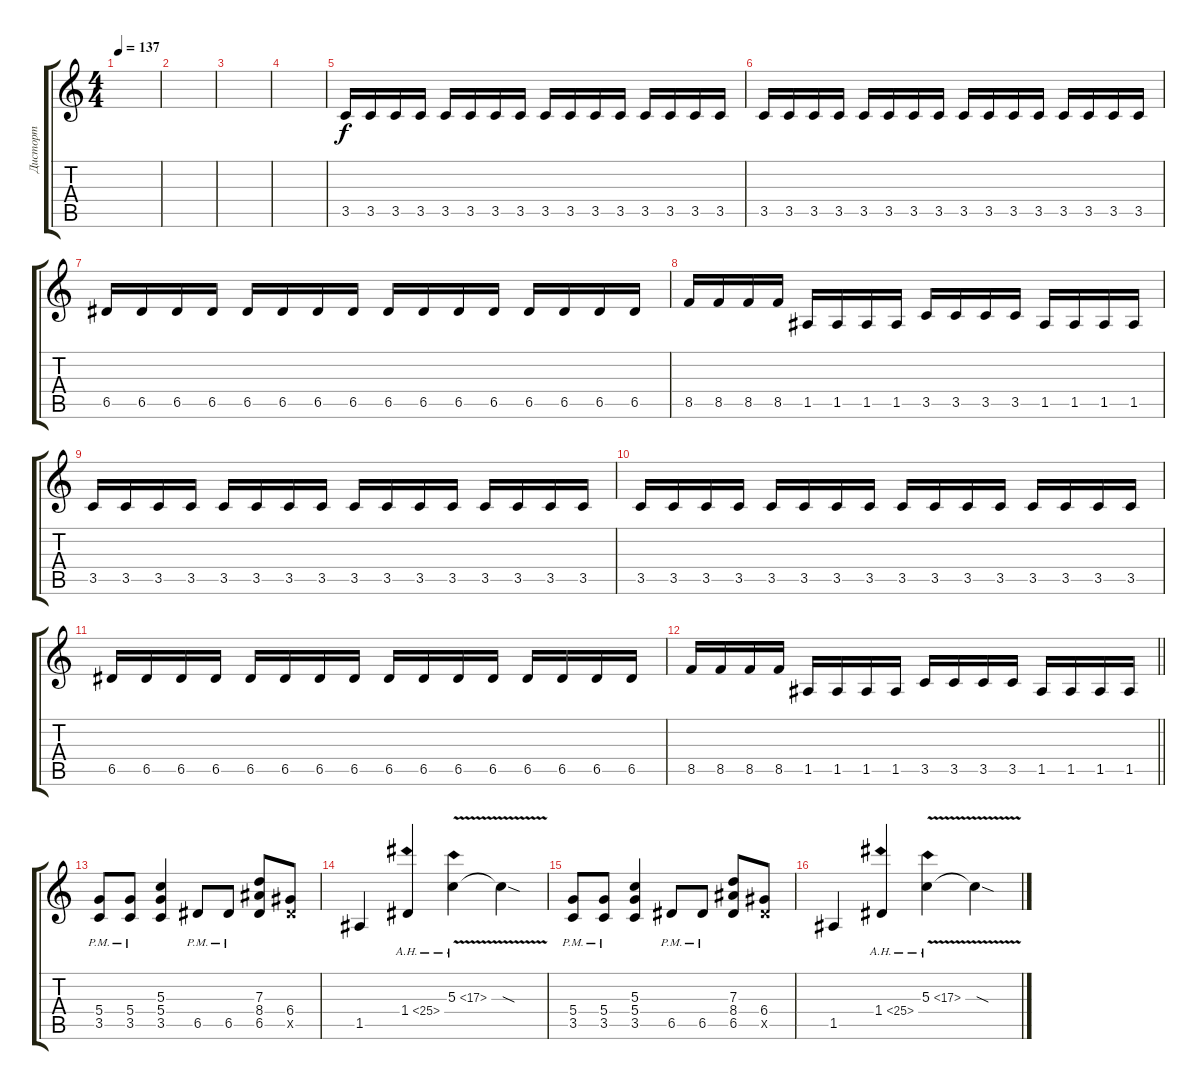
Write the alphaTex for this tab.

\track ("Дисторт" "Дисторт") {instrument distortionguitar}
\staff {score tabs}
\tuning (E4 B3 G3 D3 A2 E2) {hide}
\ts (4 4)
\tempo 137
\clef g2
\ks c
|
|
|
|
3.5.16 3.5.16 3.5.16 3.5.16 3.5.16 3.5.16 3.5.16 3.5.16 3.5.16 3.5.16 3.5.16 3.5.16 3.5.16 3.5.16 3.5.16 3.5.16 |
3.5.16 3.5.16 3.5.16 3.5.16 3.5.16 3.5.16 3.5.16 3.5.16 3.5.16 3.5.16 3.5.16 3.5.16 3.5.16 3.5.16 3.5.16 3.5.16 |
6.5.16 6.5.16 6.5.16 6.5.16 6.5.16 6.5.16 6.5.16 6.5.16 6.5.16 6.5.16 6.5.16 6.5.16 6.5.16 6.5.16 6.5.16 6.5.16 |
8.5.16 8.5.16 8.5.16 8.5.16 1.5.16 1.5.16 1.5.16 1.5.16 3.5.16 3.5.16 3.5.16 3.5.16 1.5.16 1.5.16 1.5.16 1.5.16 |
3.5.16 3.5.16 3.5.16 3.5.16 3.5.16 3.5.16 3.5.16 3.5.16 3.5.16 3.5.16 3.5.16 3.5.16 3.5.16 3.5.16 3.5.16 3.5.16 |
3.5.16 3.5.16 3.5.16 3.5.16 3.5.16 3.5.16 3.5.16 3.5.16 3.5.16 3.5.16 3.5.16 3.5.16 3.5.16 3.5.16 3.5.16 3.5.16 |
6.5.16 6.5.16 6.5.16 6.5.16 6.5.16 6.5.16 6.5.16 6.5.16 6.5.16 6.5.16 6.5.16 6.5.16 6.5.16 6.5.16 6.5.16 6.5.16 |
\barLineRight lightlight
8.5.16 8.5.16 8.5.16 8.5.16 1.5.16 1.5.16 1.5.16 1.5.16 3.5.16 3.5.16 3.5.16 3.5.16 1.5.16 1.5.16 1.5.16 1.5.16 |
(5.4{pm} 3.5{pm}).8 (5.4{pm} 3.5{pm}).8 (5.3 5.4 3.5).4 6.5{pm}.8 6.5{pm}.8 (7.3 8.4 6.5).8 (6.4 6.5{x}).8 |
1.5.4 1.4{ah 24}.4 5.3{ah 12 v}.4 5.3{sod t}.4 |
(5.4{pm} 3.5{pm}).8 (5.4{pm} 3.5{pm}).8 (5.3 5.4 3.5).4 6.5{pm}.8 6.5{pm}.8 (7.3 8.4 6.5).8 (6.4 6.5{x}).8 |
1.5.4 1.4{ah 24}.4 5.3{ah 12 v}.4 5.3{sod t}.4
